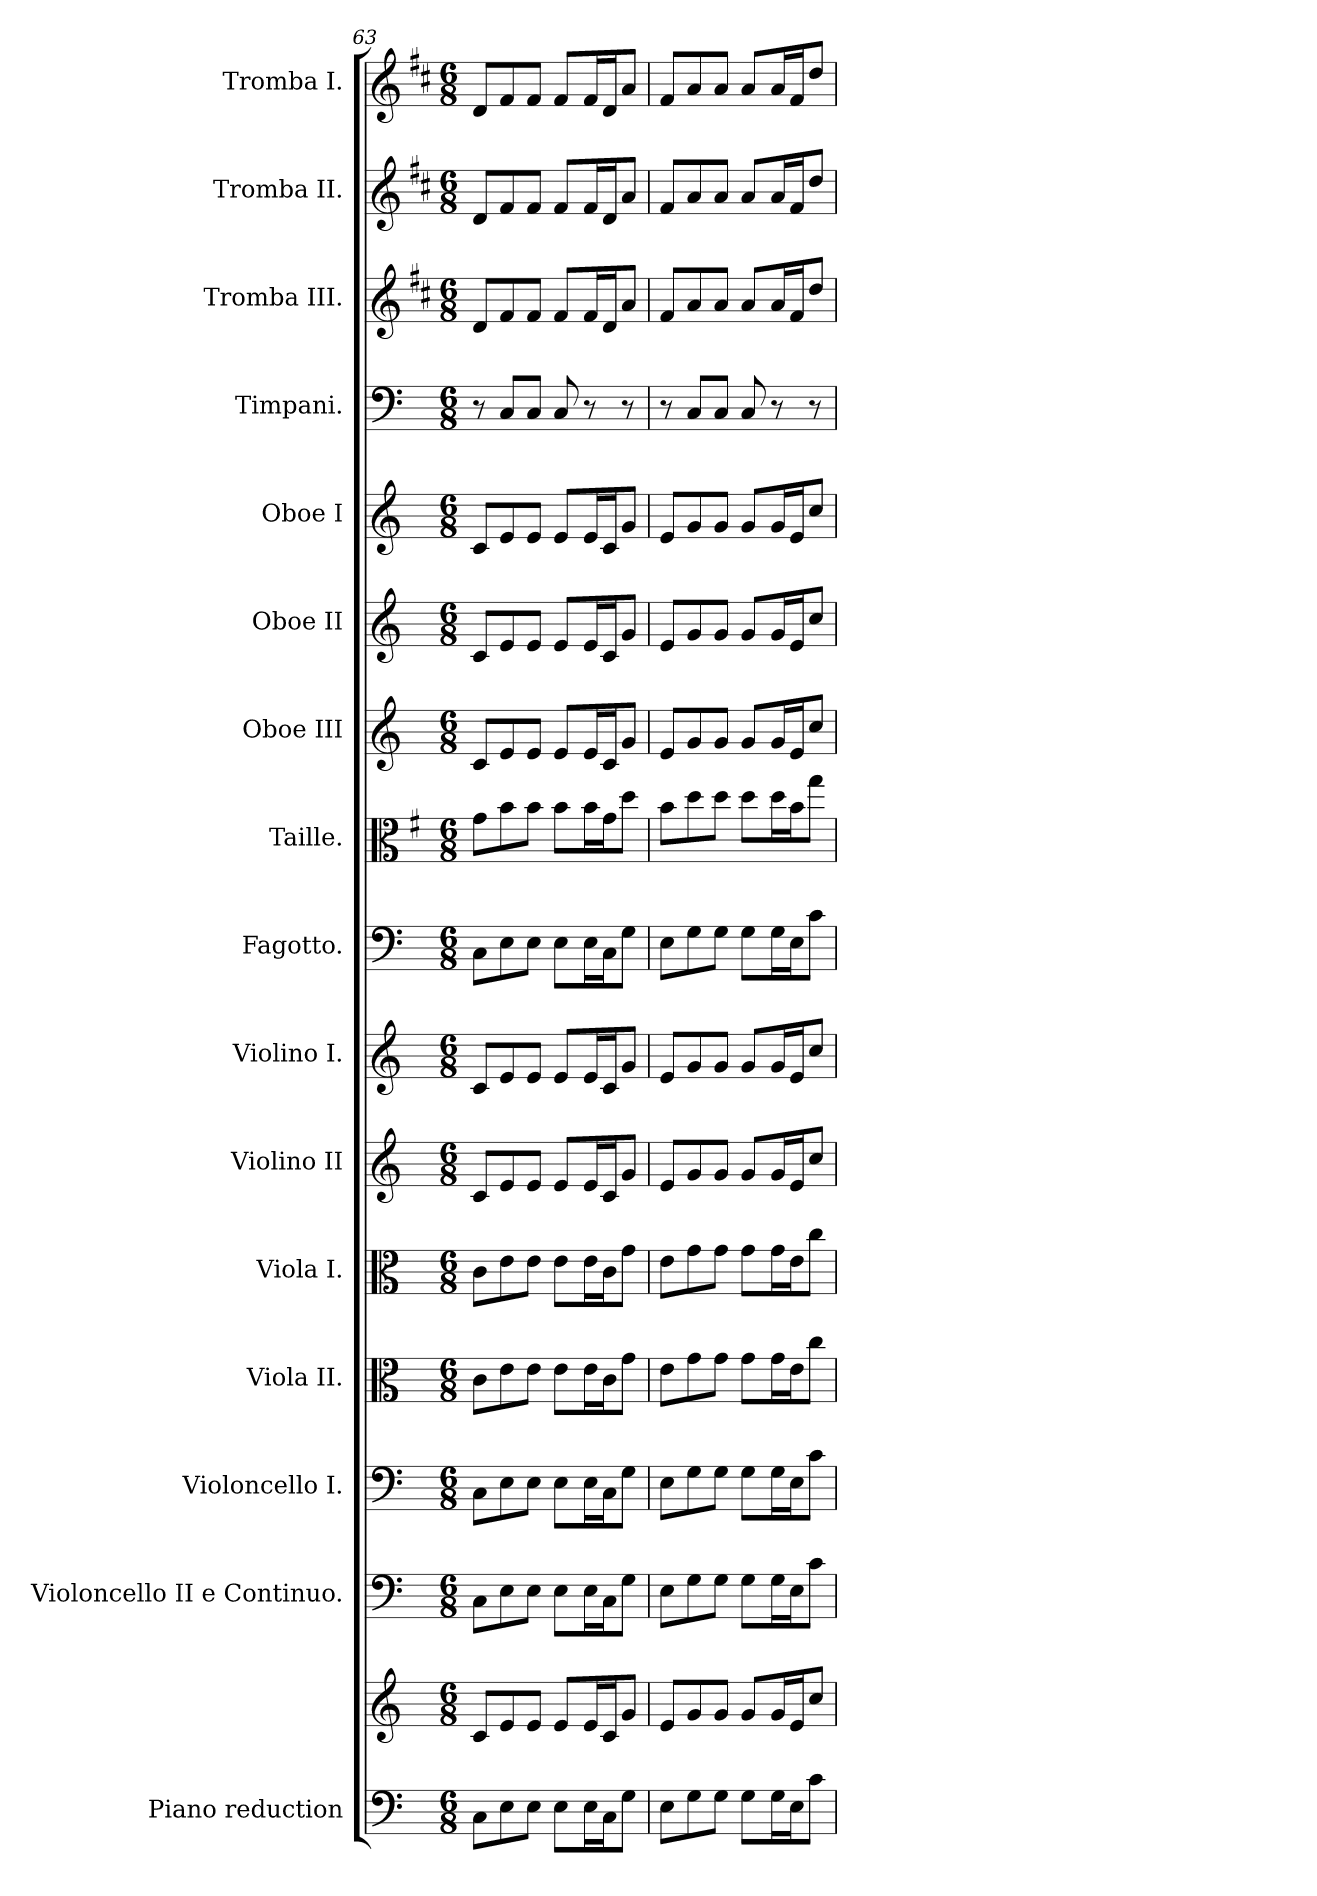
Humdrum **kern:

**kern	**kern	**kern	**kern	**kern	**kern	**kern	**kern	**kern	**kern	**kern	**kern	**kern	**kern	**kern	**kern	**kern
*part16	*part16	*part15	*part14	*part13	*part12	*part11	*part10	*part9	*part8	*part7	*part6	*part5	*part4	*part3	*part2	*part1
*staff17	*staff16	*staff15	*staff14	*staff13	*staff12	*staff11	*staff10	*staff9	*staff8	*staff7	*staff6	*staff5	*staff4	*staff3	*staff2	*staff1
*I"Piano reduction	*	*I"Violoncello II e Continuo.	*I"Violoncello I.	*I"Viola II.	*I"Viola I.	*I"Violino II	*I"Violino I.	*I"Fagotto.	*I"Taille.	*I"Oboe III	*I"Oboe II	*I"Oboe I	*I"Timpani.	*I"Tromba III.	*I"Tromba II.	*I"Tromba I.
*I'Pno	*	*I'Vc	*I'Vc	*I'Vla	*I'Vla	*	*I'Vln	*	*	*I'Ob	*I'Ob	*I'Ob	*I'Timp	*	*	*
*clefF4	*clefG2	*clefF4	*clefF4	*clefC3	*clefC3	*clefG2	*clefG2	*clefF4	*clefC3	*clefG2	*clefG2	*clefG2	*clefF4	*clefG2	*clefG2	*clefG2
*	*	*ITrd7c12	*	*	*	*	*	*	*ITrd4c7	*	*	*	*	*ITrd1c2	*ITrd1c2	*ITrd1c2
*k[]	*k[]	*k[]	*k[]	*k[]	*k[]	*k[]	*k[]	*k[]	*k[]	*k[]	*k[]	*k[]	*k[]	*k[]	*k[]	*k[]
*M6/8	*M6/8	*M6/8	*M6/8	*M6/8	*M6/8	*M6/8	*M6/8	*M6/8	*M6/8	*M6/8	*M6/8	*M6/8	*M6/8	*M6/8	*M6/8	*M6/8
=63	=63	=63	=63	=63	=63	=63	=63	=63	=63	=63	=63	=63	=63	=63	=63	=63
8C\L	8c/L	8CC\L	8C\L	8c\L	8c\L	8c/L	8c/L	8C\L	8c\L	8c/L	8c/L	8c/L	8r	8c/L	8c/L	8c/L
8E\	8e/	8EE\	8E\	8e\	8e\	8e/	8e/	8E\	8e\	8e/	8e/	8e/	8C/L	8e/	8e/	8e/
8E\J	8e/J	8EE\J	8E\J	8e\J	8e\J	8e/J	8e/J	8E\J	8e\J	8e/J	8e/J	8e/J	8C/J	8e/J	8e/J	8e/J
8E\L	8e/L	8EE\L	8E\L	8e\L	8e\L	8e/L	8e/L	8E\L	8e\L	8e/L	8e/L	8e/L	8C/	8e/L	8e/L	8e/L
16E\L	16e/L	16EE\L	16E\L	16e\L	16e\L	16e/L	16e/L	16E\L	16e\L	16e/L	16e/L	16e/L	8r	16e/L	16e/L	16e/L
16C\J	16c/J	16CC\J	16C\J	16c\J	16c\J	16c/J	16c/J	16C\J	16c\J	16c/J	16c/J	16c/J	.	16c/J	16c/J	16c/J
8G\J	8g/J	8GG\J	8G\J	8g\J	8g\J	8g/J	8g/J	8G\J	8g\J	8g/J	8g/J	8g/J	8r	8g/J	8g/J	8g/J
=64	=64	=64	=64	=64	=64	=64	=64	=64	=64	=64	=64	=64	=64	=64	=64	=64
8E\L	8e/L	8EE\L	8E\L	8e\L	8e\L	8e/L	8e/L	8E\L	8e\L	8e/L	8e/L	8e/L	8r	8e/L	8e/L	8e/L
8G\	8g/	8GG\	8G\	8g\	8g\	8g/	8g/	8G\	8g\	8g/	8g/	8g/	8C/L	8g/	8g/	8g/
8G\J	8g/J	8GG\J	8G\J	8g\J	8g\J	8g/J	8g/J	8G\J	8g\J	8g/J	8g/J	8g/J	8C/J	8g/J	8g/J	8g/J
8G\L	8g/L	8GG\L	8G\L	8g\L	8g\L	8g/L	8g/L	8G\L	8g\L	8g/L	8g/L	8g/L	8C/	8g/L	8g/L	8g/L
16G\L	16g/L	16GG\L	16G\L	16g\L	16g\L	16g/L	16g/L	16G\L	16g\L	16g/L	16g/L	16g/L	8r	16g/L	16g/L	16g/L
16E\J	16e/J	16EE\J	16E\J	16e\J	16e\J	16e/J	16e/J	16E\J	16e\J	16e/J	16e/J	16e/J	.	16e/J	16e/J	16e/J
8c\J	8cc/J	8C\J	8c\J	8cc\J	8cc\J	8cc/J	8cc/J	8c\J	8cc\J	8cc/J	8cc/J	8cc/J	8r	8cc/J	8cc/J	8cc/J
=	=	=	=	=	=	=	=	=	=	=	=	=	=	=	=	=
*-	*-	*-	*-	*-	*-	*-	*-	*-	*-	*-	*-	*-	*-	*-	*-	*-
